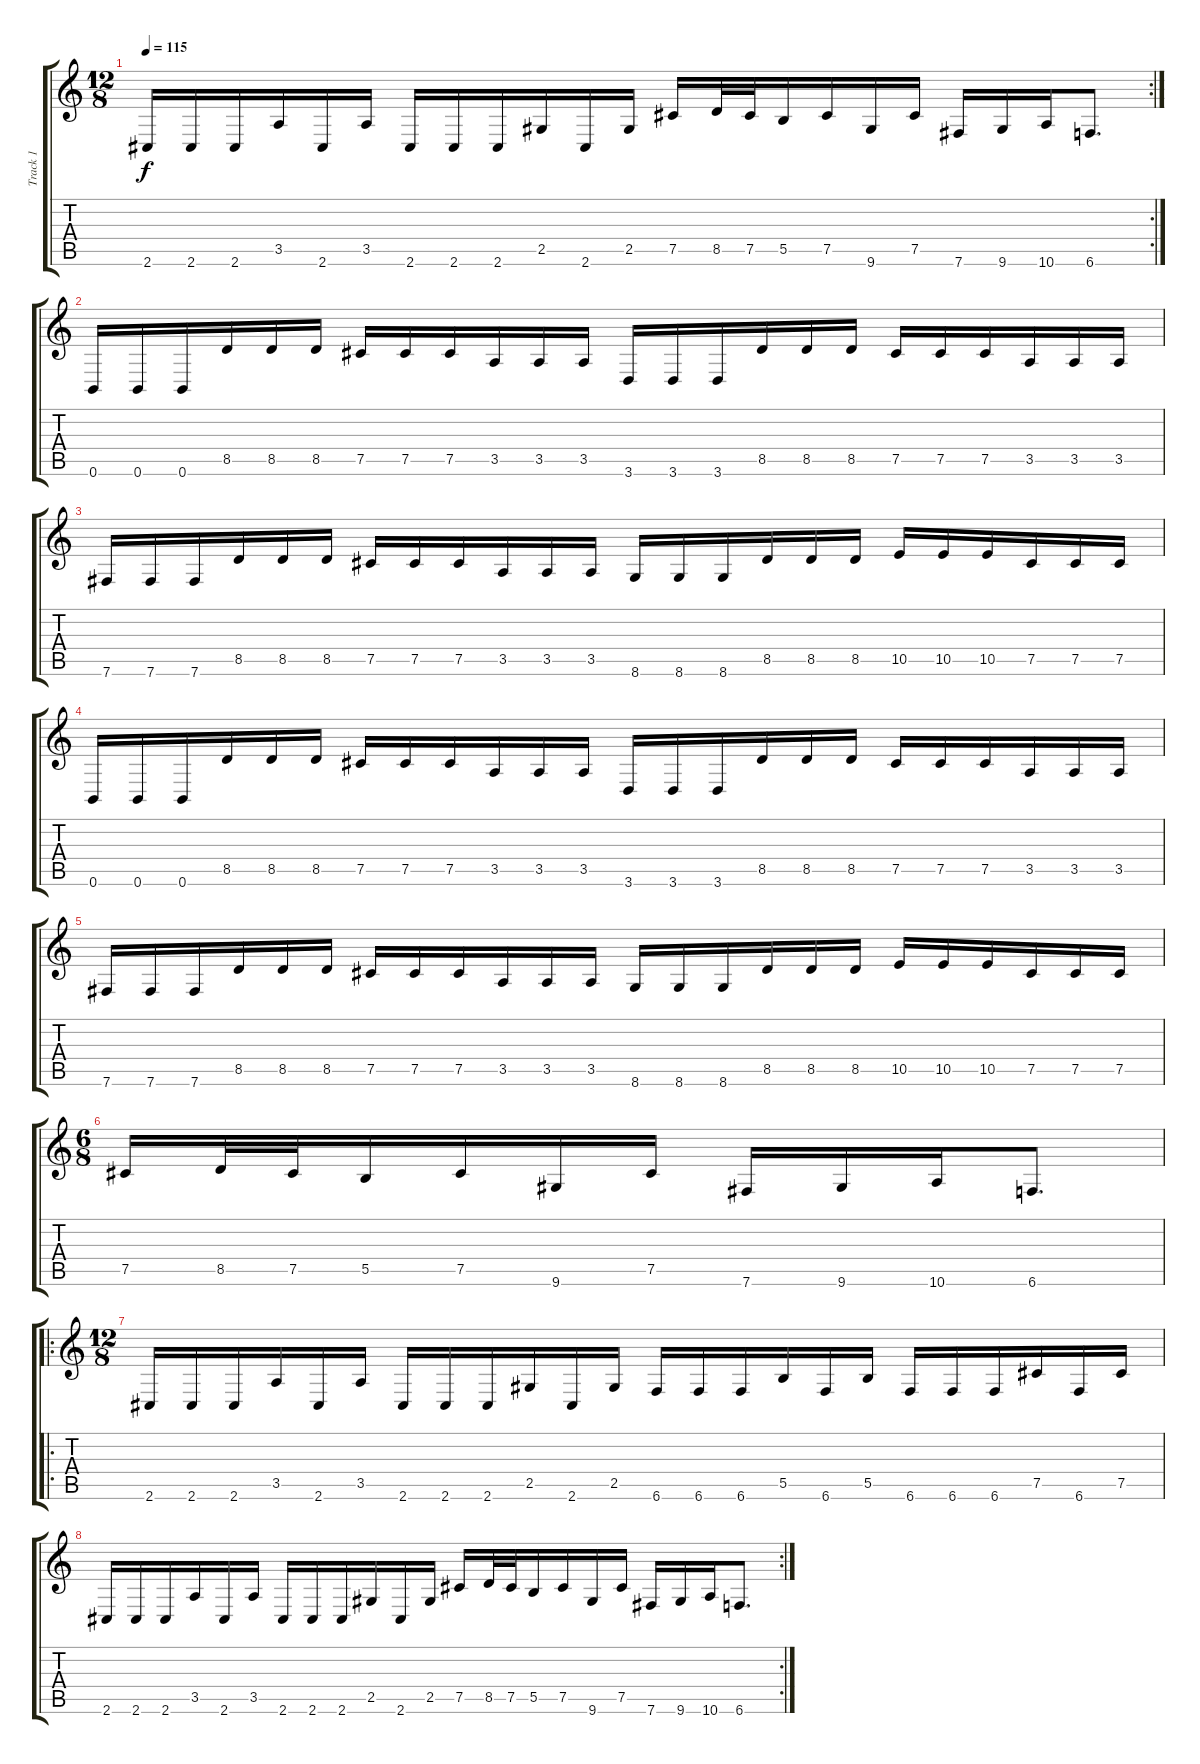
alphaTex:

\track ("Track 1" "Track 1") {instrument distortionguitar}
\staff {score tabs}
\tuning (Db4 Ab3 E3 B2 Gb2 B1) {hide}
\rc 2
\ts (12 8)
\tempo 115
\clef g2
\ks c
2.6.16{dy f} 2.6.16 2.6.16 3.5.16 2.6.16 3.5.16 2.6.16 2.6.16 2.6.16 2.5.16 2.6.16 2.5.16 7.5.16 8.5.32 7.5.32 5.5.16 7.5.16 9.6.16 7.5.16 7.6.16 9.6.16 10.6.16 6.6.8{d} |
0.6.16 0.6.16 0.6.16 8.5.16 8.5.16 8.5.16 7.5.16 7.5.16 7.5.16 3.5.16 3.5.16 3.5.16 3.6.16 3.6.16 3.6.16 8.5.16 8.5.16 8.5.16 7.5.16 7.5.16 7.5.16 3.5.16 3.5.16 3.5.16 |
7.6.16 7.6.16 7.6.16 8.5.16 8.5.16 8.5.16 7.5.16 7.5.16 7.5.16 3.5.16 3.5.16 3.5.16 8.6.16 8.6.16 8.6.16 8.5.16 8.5.16 8.5.16 10.5.16 10.5.16 10.5.16 7.5.16 7.5.16 7.5.16 |
0.6.16 0.6.16 0.6.16 8.5.16 8.5.16 8.5.16 7.5.16 7.5.16 7.5.16 3.5.16 3.5.16 3.5.16 3.6.16 3.6.16 3.6.16 8.5.16 8.5.16 8.5.16 7.5.16 7.5.16 7.5.16 3.5.16 3.5.16 3.5.16 |
7.6.16 7.6.16 7.6.16 8.5.16 8.5.16 8.5.16 7.5.16 7.5.16 7.5.16 3.5.16 3.5.16 3.5.16 8.6.16 8.6.16 8.6.16 8.5.16 8.5.16 8.5.16 10.5.16 10.5.16 10.5.16 7.5.16 7.5.16 7.5.16 |
\ts (6 8)
7.5.16 8.5.32 7.5.32 5.5.16 7.5.16 9.6.16 7.5.16 7.6.16 9.6.16 10.6.16 6.6.8{d} |
\ro
\ts (12 8)
2.6.16 2.6.16 2.6.16 3.5.16 2.6.16 3.5.16 2.6.16 2.6.16 2.6.16 2.5.16 2.6.16 2.5.16 6.6.16 6.6.16 6.6.16 5.5.16 6.6.16 5.5.16 6.6.16 6.6.16 6.6.16 7.5.16 6.6.16 7.5.16 |
\rc 2
2.6.16 2.6.16 2.6.16 3.5.16 2.6.16 3.5.16 2.6.16 2.6.16 2.6.16 2.5.16 2.6.16 2.5.16 7.5.16 8.5.32 7.5.32 5.5.16 7.5.16 9.6.16 7.5.16 7.6.16 9.6.16 10.6.16 6.6.8{d}
